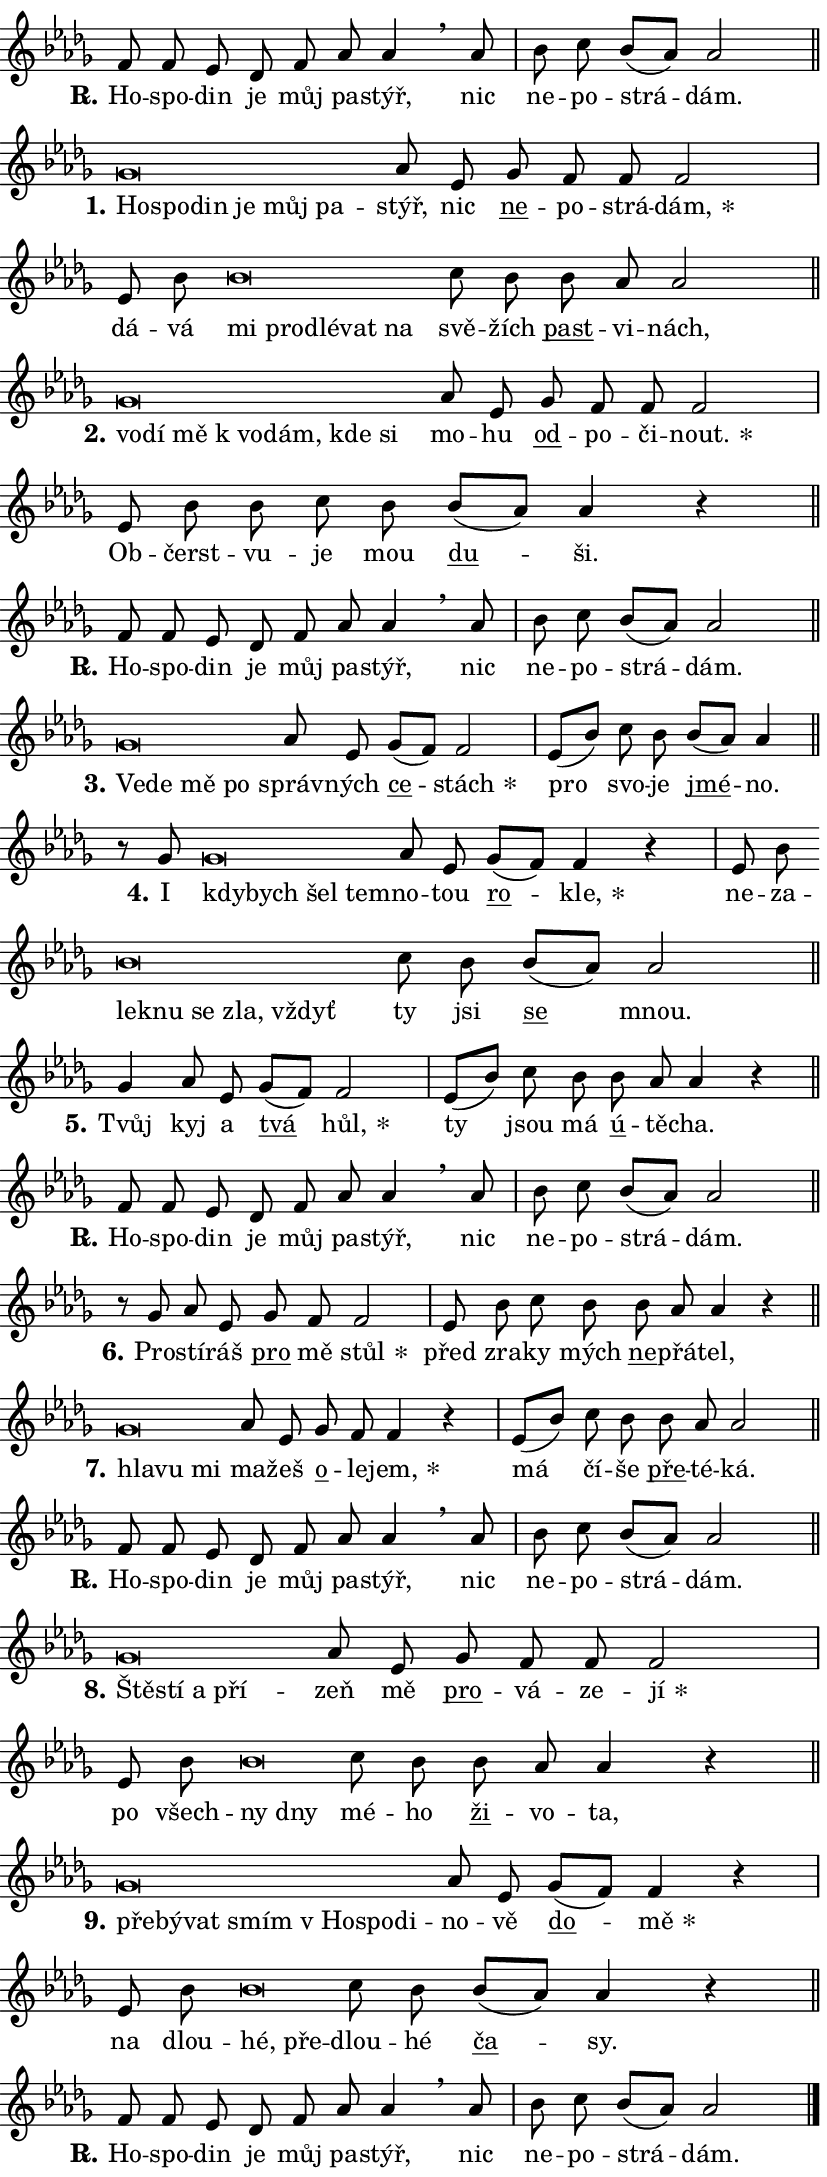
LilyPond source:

\version "2.24.0"
\header { tagline = "" }
\paper {
  indent = 0\cm
  top-margin = 0\cm
  right-margin = 0.13\cm % to fit lyric hyphens
  bottom-margin = 0\cm
  left-margin = 0\cm
  paper-width = 14\cm
  page-breaking = #ly:one-page-breaking
  system-system-spacing.basic-distance = #11
  score-system-spacing.basic-distance = #11
  ragged-last = ##f
}


%% Author: Thomas Morley
%% https://lists.gnu.org/archive/html/lilypond-user/2020-05/msg00002.html
#(define (line-position grob)
"Returns position of @var[grob} in current system:
   @code{'start}, if at first time-step
   @code{'end}, if at last time-step
   @code{'middle} otherwise
"
  (let* ((col (ly:item-get-column grob))
         (ln (ly:grob-object col 'left-neighbor))
         (rn (ly:grob-object col 'right-neighbor))
         (col-to-check-left (if (ly:grob? ln) ln col))
         (col-to-check-right (if (ly:grob? rn) rn col))
         (break-dir-left
           (and
             (ly:grob-property col-to-check-left 'non-musical #f)
             (ly:item-break-dir col-to-check-left)))
         (break-dir-right
           (and
             (ly:grob-property col-to-check-right 'non-musical #f)
             (ly:item-break-dir col-to-check-right))))
        (cond ((eqv? 1 break-dir-left) 'start)
              ((eqv? -1 break-dir-right) 'end)
              (else 'middle))))

#(define (tranparent-at-line-position vctor)
  (lambda (grob)
  "Relying on @code{line-position} select the relevant enry from @var{vctor}.
Used to determine transparency,"
    (case (line-position grob)
      ((end) (not (vector-ref vctor 0)))
      ((middle) (not (vector-ref vctor 1)))
      ((start) (not (vector-ref vctor 2))))))

noteHeadBreakVisibility =
#(define-music-function (break-visibility)(vector?)
"Makes @code{NoteHead}s transparent relying on @var{break-visibility}"
#{
  \override NoteHead.transparent =
    #(tranparent-at-line-position break-visibility)
#})

#(define delete-ledgers-for-transparent-note-heads
  (lambda (grob)
    "Reads whether a @code{NoteHead} is transparent.
If so this @code{NoteHead} is removed from @code{'note-heads} from
@var{grob}, which is supposed to be @code{LedgerLineSpanner}.
As a result ledgers are not printed for this @code{NoteHead}"
    (let* ((nhds-array (ly:grob-object grob 'note-heads))
           (nhds-list
             (if (ly:grob-array? nhds-array)
                 (ly:grob-array->list nhds-array)
                 '()))
           ;; Relies on the transparent-property being done before
           ;; Staff.LedgerLineSpanner.after-line-breaking is executed.
           ;; This is fragile ...
           (to-keep
             (remove
               (lambda (nhd)
                 (ly:grob-property nhd 'transparent #f))
               nhds-list)))
      ;; TODO find a better method to iterate over grob-arrays, similiar
      ;; to filter/remove etc for lists
      ;; For now rebuilt from scratch
      (set! (ly:grob-object grob 'note-heads)  '())
      (for-each
        (lambda (nhd)
          (ly:pointer-group-interface::add-grob grob 'note-heads nhd))
        to-keep))))

squashNotes = {
  \override NoteHead.X-extent = #'(-0.2 . 0.2)
  \override NoteHead.Y-extent = #'(-0.75 . 0)
  \override NoteHead.stencil =
    #(lambda (grob)
       (let ((pos (ly:grob-property grob 'staff-position)))
         (begin
           (if (< pos -7) (display "ERROR: Lower brevis then expected\n") (display ""))
           (if (<= pos -6) ly:text-interface::print ly:note-head::print))))
}
unSquashNotes = {
  \revert NoteHead.X-extent
  \revert NoteHead.Y-extent
  \revert NoteHead.stencil
}

hideNotes = \noteHeadBreakVisibility #begin-of-line-visible
unHideNotes = \noteHeadBreakVisibility #all-visible

% work-around for resetting accidentals
% https://lilypond.org/doc/v2.23/Documentation/notation/displaying-rhythms#unmetered-music
cadenzaMeasure = {
  \cadenzaOff
  \partial 1024 s1024
  \cadenzaOn
}

#(define-markup-command (accent layout props text) (markup?)
  "Underline accented syllable"
  (interpret-markup layout props
    #{\markup \override #'(offset . 4.3) \underline { #text }#}))

responsum = \markup \concat {
  "R" \hspace #-1.05 \path #0.1 #'((moveto 0 0.07) (lineto 0.9 0.8)) \hspace #0.05 "."
}

spaceSize = #0.6828661417322834 % exact space size for TeX Gyre Schola

\layout {
  \context {
    \Staff
    \remove "Time_signature_engraver"
    \override LedgerLineSpanner.after-line-breaking = #delete-ledgers-for-transparent-note-heads
  }
  \context {
    \Lyrics {
      \override LyricSpace.minimum-distance = \spaceSize
      \override LyricText.font-name = #"TeX Gyre Schola"
      \override LyricText.font-size = 1
      \override StanzaNumber.font-name = #"TeX Gyre Schola Bold"
      \override StanzaNumber.font-size = 1
    }
  }
  \context {
    \Score 
    \override NoteHead.text =
      #(lambda (grob) 
        (let ((pos (ly:grob-property grob 'staff-position)))
          #{\markup {
            \combine
              \halign #-0.55 \raise #(if (= pos -6) 0 0.5) \override #'(thickness . 2) \draw-line #'(3.2 . 0)
              \musicglyph "noteheads.sM1"
          }#}))
  }
}

% magnetic-lyrics.ily
%
%   written by
%     Jean Abou Samra <jean@abou-samra.fr>
%     Werner Lemberg <wl@gnu.org>
%
%   adapted by
%     Jiri Hon <jiri.hon@gmail.com>
%
% Version 2022-Apr-15

% https://www.mail-archive.com/lilypond-user@gnu.org/msg149350.html

#(define (Left_hyphen_pointer_engraver context)
   "Collect syllable-hyphen-syllable occurrences in lyrics and store
them in properties.  This engraver only looks to the left.  For
example, if the lyrics input is @code{foo -- bar}, it does the
following.

@itemize @bullet
@item
Set the @code{text} property of the @code{LyricHyphen} grob between
@q{foo} and @q{bar} to @code{foo}.

@item
Set the @code{left-hyphen} property of the @code{LyricText} grob with
text @q{foo} to the @code{LyricHyphen} grob between @q{foo} and
@q{bar}.
@end itemize

Use this auxiliary engraver in combination with the
@code{lyric-@/text::@/apply-@/magnetic-@/offset!} hook."
   (let ((hyphen #f)
         (text #f))
     (make-engraver
      (acknowledgers
       ((lyric-syllable-interface engraver grob source-engraver)
        (set! text grob)))
      (end-acknowledgers
       ((lyric-hyphen-interface engraver grob source-engraver)
        ;(when (not (grob::has-interface grob 'lyric-space-interface))
          (set! hyphen grob)));)
      ((stop-translation-timestep engraver)
       (when (and text hyphen)
         (ly:grob-set-object! text 'left-hyphen hyphen))
       (set! text #f)
       (set! hyphen #f)))))

#(define (lyric-text::apply-magnetic-offset! grob)
   "If the space between two syllables is less than the value in
property @code{LyricText@/.details@/.squash-threshold}, move the right
syllable to the left so that it gets concatenated with the left
syllable.

Use this function as a hook for
@code{LyricText@/.after-@/line-@/breaking} if the
@code{Left_@/hyphen_@/pointer_@/engraver} is active."
   (let ((hyphen (ly:grob-object grob 'left-hyphen #f)))
     (when hyphen
       (let ((left-text (ly:spanner-bound hyphen LEFT)))
         (when (grob::has-interface left-text 'lyric-syllable-interface)
           (let* ((common (ly:grob-common-refpoint grob left-text X))
                  (this-x-ext (ly:grob-extent grob common X))
                  (left-x-ext
                   (begin
                     ;; Trigger magnetism for left-text.
                     (ly:grob-property left-text 'after-line-breaking)
                     (ly:grob-extent left-text common X)))
                  ;; `delta` is the gap width between two syllables.
                  (delta (- (interval-start this-x-ext)
                            (interval-end left-x-ext)))
                  (details (ly:grob-property grob 'details))
                  (threshold (assoc-get 'squash-threshold details 0.2)))
             (when (< delta threshold)
               (let* (;; We have to manipulate the input text so that
                      ;; ligatures crossing syllable boundaries are not
                      ;; disabled.  For languages based on the Latin
                      ;; script this is essentially a beautification.
                      ;; However, for non-Western scripts it can be a
                      ;; necessity.
                      (lt (ly:grob-property left-text 'text))
                      (rt (ly:grob-property grob 'text))
                      (is-space (grob::has-interface hyphen 'lyric-space-interface))
                      (space (if is-space " " ""))
                      (extra-delta (if is-space spaceSize 0))
                      ;; Append new syllable.
                      (ltrt-space (if (and (string? lt) (string? rt))
                                (string-append lt space rt)
                                (make-concat-markup (list lt space rt))))
                      ;; Right-align `ltrt` to the right side.
                      (ltrt-space-markup (grob-interpret-markup
                               grob
                               (make-translate-markup
                                (cons (interval-length this-x-ext) 0)
                                (make-right-align-markup ltrt-space)))))
                 (begin
                   ;; Don't print `left-text`.
                   (ly:grob-set-property! left-text 'stencil #f)
                   ;; Set text and stencil (which holds all collected
                   ;; syllables so far) and shift it to the left.
                   (ly:grob-set-property! grob 'text ltrt-space)
                   (ly:grob-set-property! grob 'stencil ltrt-space-markup)
                   (ly:grob-translate-axis! grob (- (- delta extra-delta)) X))))))))))


#(define (lyric-hyphen::displace-bounds-first grob)
   ;; Make very sure this callback isn't triggered too early.
   (let ((left (ly:spanner-bound grob LEFT))
         (right (ly:spanner-bound grob RIGHT)))
     (ly:grob-property left 'after-line-breaking)
     (ly:grob-property right 'after-line-breaking)
     (ly:lyric-hyphen::print grob)))

squashThreshold = #0.4

\layout {
  \context {
    \Lyrics
    \consists #Left_hyphen_pointer_engraver
    \override LyricText.after-line-breaking =
      #lyric-text::apply-magnetic-offset!
    \override LyricHyphen.stencil = #lyric-hyphen::displace-bounds-first
    \override LyricText.details.squash-threshold = \squashThreshold
    \override LyricHyphen.minimum-distance = 0
    \override LyricHyphen.minimum-length = \squashThreshold
  }
}

squashText = \override LyricText.details.squash-threshold = 9999
unSquashText = \override LyricText.details.squash-threshold = \squashThreshold

leftText = \override LyricText.self-alignment-X = #LEFT
unLeftText = \revert LyricText.self-alignment-X

starOffset = #(lambda (grob) 
                (let ((x_offset (ly:self-alignment-interface::aligned-on-x-parent grob)))
                  (if (= x_offset 0) 0 (+ x_offset 1.2))))

star = #(define-music-function (syllable)(string?)
"Append star separator at the end of a syllable"
#{
  \once \override LyricText.X-offset = #starOffset
  \lyricmode { \markup {
    #syllable
    \override #'((font-name . "TeX Gyre Schola Bold")) \hspace #0.2 \lower #0.65 \larger "*"
  } }
#})

starAccent = #(define-music-function (syllable)(string?)
"Append star separator at the end of a syllable and make accent"
#{
  \once \override LyricText.X-offset = #starOffset
  \lyricmode { \markup {
    \accent #syllable
    \override #'((font-name . "TeX Gyre Schola Bold")) \hspace #0.2 \lower #0.65 \larger "*"
  } }
#})

breath = #(define-music-function (syllable)(string?)
"Append breathing indicator at the end of a syllable"
#{
  \lyricmode { \markup { #syllable "+" } }
#})

optionalBreath = #(define-music-function (syllable)(string?)
"Append optional breathing indicator at the end of a syllable"
#{
  \lyricmode { \markup { #syllable "(+)" } }
#})


\score {
    <<
        \new Voice = "melody" { \cadenzaOn \key des \major \relative { f'8 f es des f as as4 \breathe \bar "" as8 \cadenzaMeasure \bar "|" bes c bes[( as)] as2 \cadenzaMeasure \bar "||" \break } }
        \new Lyrics \lyricsto "melody" { \lyricmode { \set stanza = \responsum
Ho -- spo -- din je můj pa -- stýř, nic ne -- po -- strá -- dám. } }
    >>
    \layout {}
}

\score {
    <<
        \new Voice = "melody" { \cadenzaOn \key des \major \relative { \squashNotes ges'\breve*1/16 \hideNotes \breve*1/16 \bar "" \breve*1/16 \bar "" \breve*1/16 \bar "" \breve*1/16 \breve*1/16 \bar "" \unHideNotes \unSquashNotes as8 es \bar "" ges f f f2 \cadenzaMeasure \bar "|" es8 bes' \bar "" \squashNotes bes\breve*1/16 \hideNotes \breve*1/16 \bar "" \breve*1/16 \bar "" \breve*1/16 \breve*1/16 \bar "" \unHideNotes \unSquashNotes c8 bes \bar "" bes as as2 \cadenzaMeasure \bar "||" \break } }
        \new Lyrics \lyricsto "melody" { \lyricmode { \set stanza = "1."
\leftText Ho -- \squashText spo -- din je můj pa -- \unLeftText \unSquashText stýř, nic \markup \accent ne -- po -- strá -- \star dám, dá -- vá \leftText mi \squashText pro -- dlé -- vat na \unLeftText \unSquashText svě -- žích \markup \accent past -- vi -- nách, } }
    >>
    \layout {}
}

\score {
    <<
        \new Voice = "melody" { \cadenzaOn \key des \major \relative { \squashNotes ges'\breve*1/16 \hideNotes \breve*1/16 \bar "" \breve*1/16 \bar "" \breve*1/16 \bar "" \breve*1/16 \bar "" \breve*1/16 \breve*1/16 \bar "" \unHideNotes \unSquashNotes as8 es \bar "" ges f f f2 \cadenzaMeasure \bar "|" es8 bes' \bar "" bes c8 bes \bar "" bes[( as)] as4 r \cadenzaMeasure \bar "||" \break } }
        \new Lyrics \lyricsto "melody" { \lyricmode { \set stanza = "2."
\leftText vo -- \squashText dí mě "k vo" -- dám, kde si \unLeftText \unSquashText mo -- hu \markup \accent od -- po -- či -- \star nout. Ob -- čerst -- vu -- je mou \markup \accent du -- ši. } }
    >>
    \layout {}
}

\score {
    <<
        \new Voice = "melody" { \cadenzaOn \key des \major \relative { f'8 f es des f as as4 \breathe \bar "" as8 \cadenzaMeasure \bar "|" bes c bes[( as)] as2 \cadenzaMeasure \bar "||" \break } }
        \new Lyrics \lyricsto "melody" { \lyricmode { \set stanza = \responsum
Ho -- spo -- din je můj pa -- stýř, nic ne -- po -- strá -- dám. } }
    >>
    \layout {}
}

\score {
    <<
        \new Voice = "melody" { \cadenzaOn \key des \major \relative { \squashNotes ges'\breve*1/16 \hideNotes \breve*1/16 \bar "" \breve*1/16 \breve*1/16 \bar "" \unHideNotes \unSquashNotes as8 es \bar "" ges[( f)] f2 \cadenzaMeasure \bar "|" es8[( bes'8)] c8 bes \bar "" bes[( as)] as4 \cadenzaMeasure \bar "||" \break } }
        \new Lyrics \lyricsto "melody" { \lyricmode { \set stanza = "3."
\leftText Ve -- \squashText de mě po \unLeftText \unSquashText správ -- ných \markup \accent ce -- \star stách pro svo -- je \markup \accent jmé -- no. } }
    >>
    \layout {}
}

\score {
    <<
        \new Voice = "melody" { \cadenzaOn \key des \major \relative { r8 ges'8 \squashNotes ges\breve*1/16 \hideNotes \breve*1/16 \bar "" \breve*1/16 \breve*1/16 \bar "" \unHideNotes \unSquashNotes as8 es \bar "" ges[( f)] f4 r \cadenzaMeasure \bar "|" es8 bes' \bar "" \squashNotes bes\breve*1/16 \hideNotes \breve*1/16 \bar "" \breve*1/16 \bar "" \breve*1/16 \breve*1/16 \bar "" \unHideNotes \unSquashNotes c8 bes \bar "" bes[( as)] as2 \cadenzaMeasure \bar "||" \break } }
        \new Lyrics \lyricsto "melody" { \lyricmode { \set stanza = "4."
I \leftText kdy -- \squashText bych šel tem -- \unLeftText \unSquashText no -- tou \markup \accent ro -- \star kle, ne -- za -- \leftText lek -- \squashText nu se zla, vždyť \unLeftText \unSquashText ty jsi \markup \accent se mnou. } }
    >>
    \layout {}
}

\score {
    <<
        \new Voice = "melody" { \cadenzaOn \key des \major \relative { ges'4 as8 es \bar "" ges[( f)] f2 \cadenzaMeasure \bar "|" es8[( bes'8)] c8 bes \bar "" bes as as4 r \cadenzaMeasure \bar "||" \break } }
        \new Lyrics \lyricsto "melody" { \lyricmode { \set stanza = "5."
Tvůj kyj a \markup \accent tvá \star hůl, ty jsou má \markup \accent ú -- tě -- cha. } }
    >>
    \layout {}
}

\score {
    <<
        \new Voice = "melody" { \cadenzaOn \key des \major \relative { f'8 f es des f as as4 \breathe \bar "" as8 \cadenzaMeasure \bar "|" bes c bes[( as)] as2 \cadenzaMeasure \bar "||" \break } }
        \new Lyrics \lyricsto "melody" { \lyricmode { \set stanza = \responsum
Ho -- spo -- din je můj pa -- stýř, nic ne -- po -- strá -- dám. } }
    >>
    \layout {}
}

\score {
    <<
        \new Voice = "melody" { \cadenzaOn \key des \major \relative { r8 ges' as8 es \bar "" ges f f2 \cadenzaMeasure \bar "|" es8 bes'8 c8 bes \bar "" bes as as4 r \cadenzaMeasure \bar "||" \break } }
        \new Lyrics \lyricsto "melody" { \lyricmode { \set stanza = "6."
Pro -- stí -- ráš \markup \accent pro mě \star stůl před zra -- ky mých \markup \accent ne -- přá -- tel, } }
    >>
    \layout {}
}

\score {
    <<
        \new Voice = "melody" { \cadenzaOn \key des \major \relative { \squashNotes ges'\breve*1/16 \hideNotes \breve*1/16 \breve*1/16 \bar "" \unHideNotes \unSquashNotes as8 es \bar "" ges f f4 r \cadenzaMeasure \bar "|" es8[( bes'8)] c8 bes \bar "" bes as as2 \cadenzaMeasure \bar "||" \break } }
        \new Lyrics \lyricsto "melody" { \lyricmode { \set stanza = "7."
\leftText hla -- \squashText vu mi \unLeftText \unSquashText ma -- žeš \markup \accent o -- le -- \star jem, má čí -- še \markup \accent pře -- té -- ká. } }
    >>
    \layout {}
}

\score {
    <<
        \new Voice = "melody" { \cadenzaOn \key des \major \relative { f'8 f es des f as as4 \breathe \bar "" as8 \cadenzaMeasure \bar "|" bes c bes[( as)] as2 \cadenzaMeasure \bar "||" \break } }
        \new Lyrics \lyricsto "melody" { \lyricmode { \set stanza = \responsum
Ho -- spo -- din je můj pa -- stýř, nic ne -- po -- strá -- dám. } }
    >>
    \layout {}
}

\score {
    <<
        \new Voice = "melody" { \cadenzaOn \key des \major \relative { \squashNotes ges'\breve*1/16 \hideNotes \breve*1/16 \bar "" \breve*1/16 \breve*1/16 \bar "" \unHideNotes \unSquashNotes as8 es \bar "" ges f f f2 \cadenzaMeasure \bar "|" es8 bes' \bar "" \squashNotes bes\breve*1/16 \hideNotes \breve*1/16 \bar "" \unHideNotes \unSquashNotes c8 bes \bar "" bes as as4 r \cadenzaMeasure \bar "||" \break } }
        \new Lyrics \lyricsto "melody" { \lyricmode { \set stanza = "8."
\leftText Ště -- \squashText stí a pří -- \unLeftText \unSquashText zeň mě \markup \accent pro -- vá -- ze -- \star jí po všech -- \leftText ny \squashText dny \unLeftText \unSquashText mé -- ho \markup \accent ži -- vo -- ta, } }
    >>
    \layout {}
}

\score {
    <<
        \new Voice = "melody" { \cadenzaOn \key des \major \relative { \squashNotes ges'\breve*1/16 \hideNotes \breve*1/16 \bar "" \breve*1/16 \bar "" \breve*1/16 \bar "" \breve*1/16 \bar "" \breve*1/16 \breve*1/16 \bar "" \unHideNotes \unSquashNotes as8 es \bar "" ges[( f)] f4 r \cadenzaMeasure \bar "|" es8 bes' \bar "" \squashNotes bes\breve*1/16 \hideNotes \breve*1/16 \bar "" \unHideNotes \unSquashNotes c8 bes \bar "" bes[( as)] as4 r \cadenzaMeasure \bar "||" \break } }
        \new Lyrics \lyricsto "melody" { \lyricmode { \set stanza = "9."
\leftText pře -- \squashText bý -- vat smím "v Ho" -- spo -- di -- \unLeftText \unSquashText no -- vě \markup \accent do -- \star mě na dlou -- \leftText hé, \squashText pře -- \unLeftText \unSquashText dlou -- hé \markup \accent ča -- sy. } }
    >>
    \layout {}
}

\score {
    <<
        \new Voice = "melody" { \cadenzaOn \key des \major \relative { f'8 f es des f as as4 \breathe \bar "" as8 \cadenzaMeasure \bar "|" bes c bes[( as)] as2 \cadenzaMeasure \bar "||" \break } \bar "|." }
        \new Lyrics \lyricsto "melody" { \lyricmode { \set stanza = \responsum
Ho -- spo -- din je můj pa -- stýř, nic ne -- po -- strá -- dám. } }
    >>
    \layout {}
}
